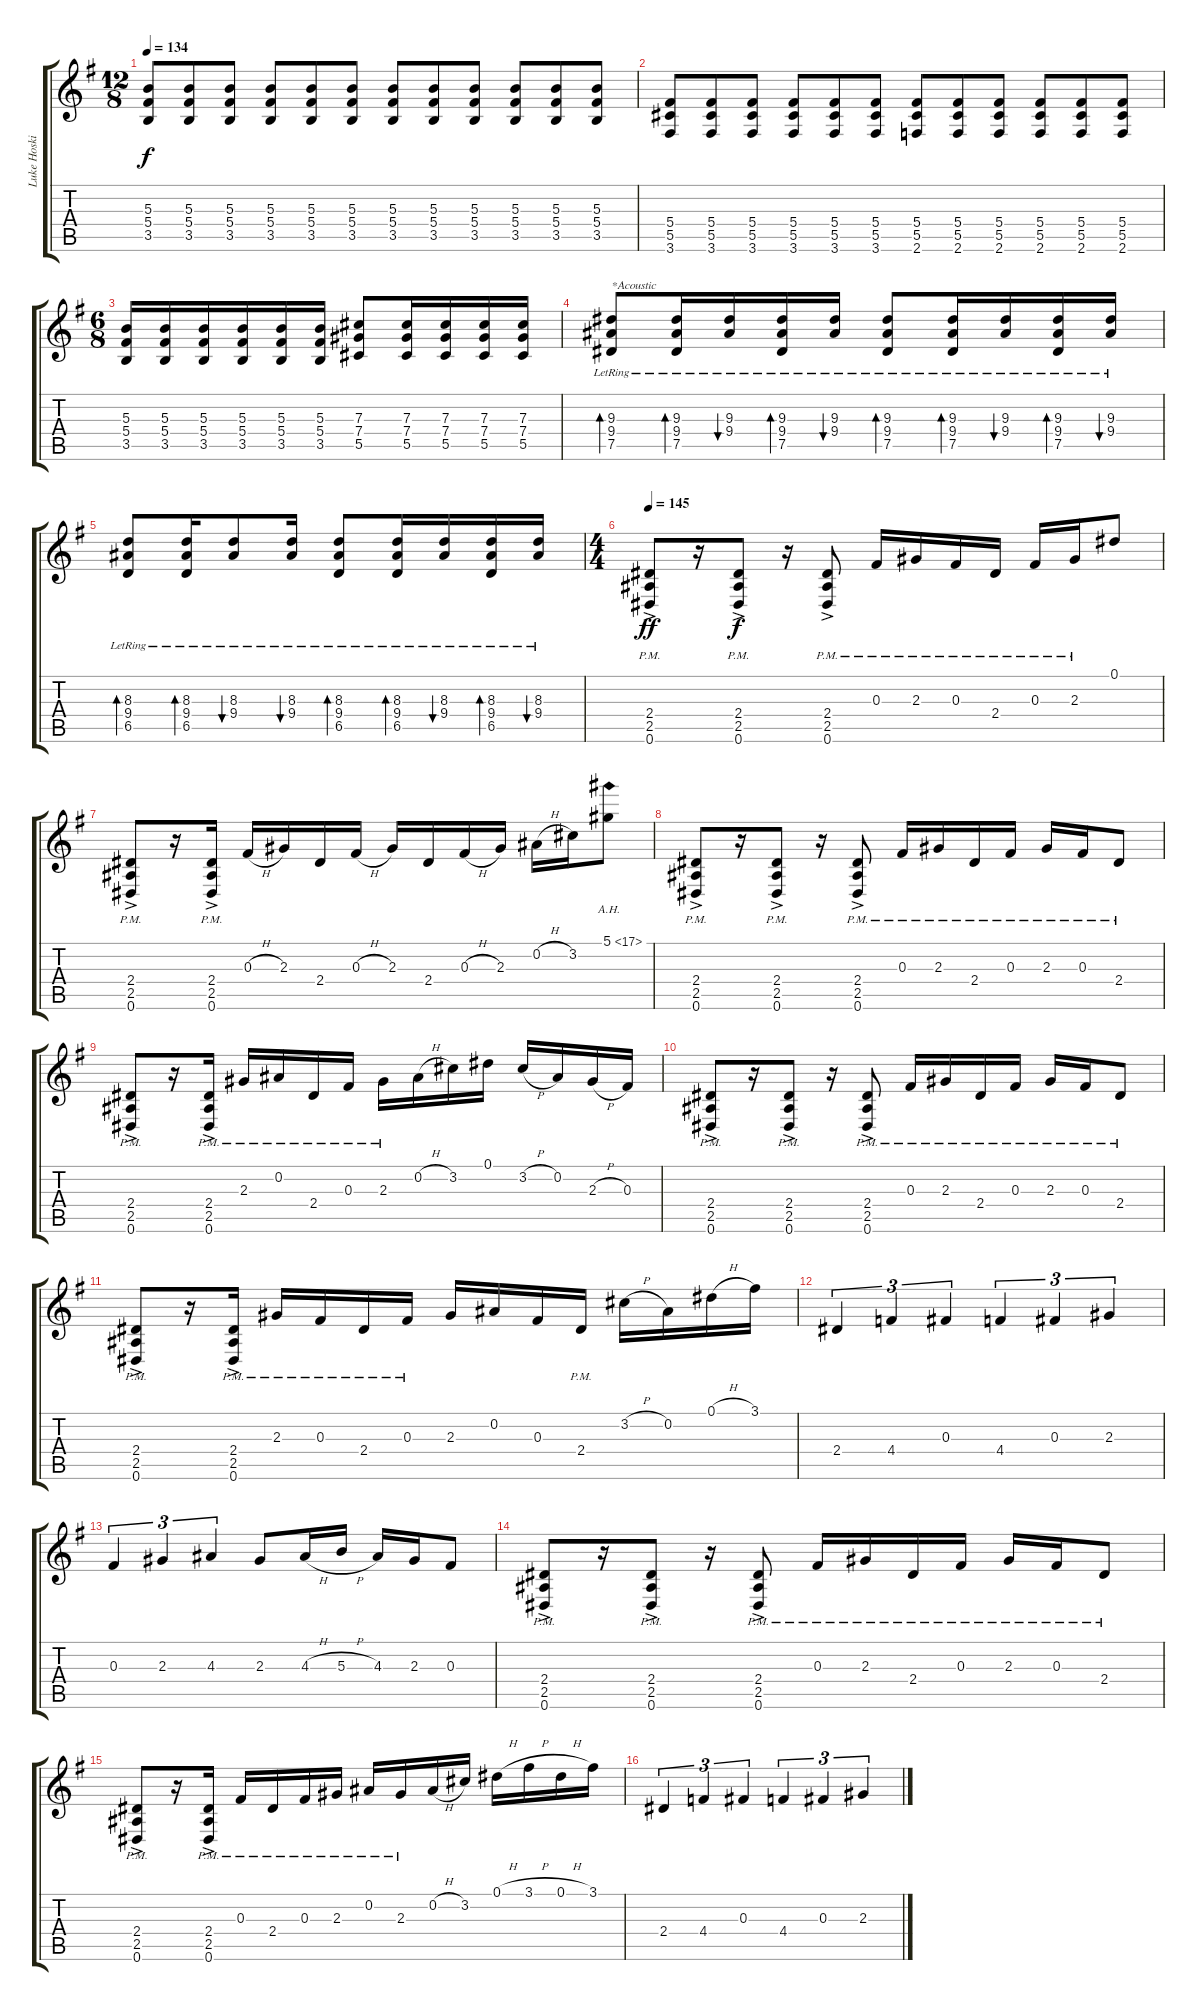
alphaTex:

\track ("Luke Hoskin" "Luke Hoski") {instrument overdrivenguitar}
\staff {score tabs}
\tuning (Eb4 Bb3 Gb3 Db3 Ab2 Eb2) {hide}
\ts (12 8)
\tempo 134
\clef g2
\ks g
(5.3 5.4 3.5).8{dy f} (5.3 5.4 3.5).8 (5.3 5.4 3.5).8 (5.3 5.4 3.5).8 (5.3 5.4 3.5).8 (5.3 5.4 3.5).8 (5.3 5.4 3.5).8 (5.3 5.4 3.5).8 (5.3 5.4 3.5).8 (5.3 5.4 3.5).8 (5.3 5.4 3.5).8 (5.3 5.4 3.5).8 |
(5.4 5.5 3.6).8 (5.4 5.5 3.6).8 (5.4 5.5 3.6).8 (5.4 5.5 3.6).8 (5.4 5.5 3.6).8 (5.4 5.5 3.6).8 (5.4 5.5 2.6).8 (5.4 5.5 2.6).8 (5.4 5.5 2.6).8 (5.4 5.5 2.6).8 (5.4 5.5 2.6).8 (5.4 5.5 2.6).8 |
\ts (6 8)
(5.3 5.4 3.5).16 (5.3 5.4 3.5).16 (5.3 5.4 3.5).16 (5.3 5.4 3.5).16 (5.3 5.4 3.5).16 (5.3 5.4 3.5).16 (7.3 7.4 5.5).8 (7.3 7.4 5.5).16 (7.3 7.4 5.5).16 (7.3 7.4 5.5).16 (7.3 7.4 5.5).16 |
(9.3{lr} 9.4{lr} 7.5{lr}).8{bd 120 txt "*Acoustic" volume 8 balance 8 instrument acousticguitarsteel} (9.3{lr} 9.4{lr} 7.5{lr}).16{bd 120} (9.3{lr} 9.4{lr}).16{bu 120} (9.3{lr} 9.4{lr} 7.5{lr}).16{bd 120} (9.3{lr} 9.4{lr}).16{bu 120} (9.3{lr} 9.4{lr} 7.5{lr}).8{bd 120} (9.3{lr} 9.4{lr} 7.5{lr}).16{bd 120} (9.3{lr} 9.4{lr}).16{bu 120} (9.3{lr} 9.4{lr} 7.5{lr}).16{bd 120} (9.3{lr} 9.4{lr}).16{bu 120} |
(8.3{lr} 9.4{lr} 6.5{lr}).8{bd 120} (8.3{lr} 9.4{lr} 6.5{lr}).16{bd 120} (8.3{lr} 9.4{lr}).8{bu 120} (8.3{lr} 9.4{lr}).16{bu 120} (8.3{lr} 9.4{lr} 6.5{lr}).8{bd 120} (8.3{lr} 9.4{lr} 6.5{lr}).16{bd 120} (8.3{lr} 9.4{lr}).16{bu 120} (8.3{lr} 9.4{lr} 6.5{lr}).16{bd 120} (8.3{lr} 9.4{lr}).16{bu 120} |
\ts (4 4)
\tempo 145
(2.4{ac pm} 2.5{pm} 0.6{pm}).8{dy ff volume 16 instrument overdrivenguitar} r.16 (2.4{pm} 2.5{ac pm} 0.6{ac pm}).8{dy f} r.16 (2.4{pm} 2.5{ac pm} 0.6{ac pm}).8 0.3{pm}.16 2.3{pm}.16 0.3{pm}.16 2.4{pm}.16 0.3{pm}.16 2.3{pm}.16 0.1.8 |
(2.4{pm} 2.5{ac pm} 0.6{ac pm}).8 r.16 (2.4{pm} 2.5{ac pm} 0.6{ac pm}).16 0.3{h}.16 2.3.16 2.4.16 0.3{h}.16 2.3.16 2.4.16 0.3{h}.16 2.3.16 0.2{h}.16 3.2.16 5.1{ah 12}.8 |
(2.4{pm} 2.5{ac pm} 0.6{ac pm}).8 r.16 (2.4{pm} 2.5{ac pm} 0.6{ac pm}).8 r.16 (2.4{pm} 2.5{ac pm} 0.6{ac pm}).8 0.3{pm}.16 2.3{pm}.16 2.4{pm}.16 0.3{pm}.16 2.3{pm}.16 0.3{pm}.16 2.4{pm}.8 |
(2.4{pm} 2.5{ac pm} 0.6{ac pm}).8 r.16 (2.4{pm} 2.5{ac pm} 0.6{ac pm}).16 2.3{pm}.16 0.2{pm}.16 2.4{pm}.16 0.3{pm}.16 2.3{pm}.16 0.2{h}.16 3.2.16 0.1.16 3.2{h}.16 0.2.16 2.3{h}.16 0.3.16 |
(2.4{pm} 2.5{ac pm} 0.6{ac pm}).8 r.16 (2.4{pm} 2.5{ac pm} 0.6{ac pm}).8 r.16 (2.4{pm} 2.5{ac pm} 0.6{ac pm}).8 0.3{pm}.16 2.3{pm}.16 2.4{pm}.16 0.3{pm}.16 2.3{pm}.16 0.3{pm}.16 2.4{pm}.8 |
(2.4{pm} 2.5{ac pm} 0.6{ac pm}).8 r.16 (2.4{pm} 2.5{ac pm} 0.6{ac pm}).16 2.3{pm}.16 0.3{pm}.16 2.4{pm}.16 0.3{pm}.16 2.3.16 0.2.16 0.3.16 2.4{pm}.16 3.2{h}.16 0.2.16 0.1{h}.16 3.1.16 |
2.4.4{tu (3 2)} 4.4.4{tu (3 2)} 0.3.4{tu (3 2)} 4.4.4{tu (3 2)} 0.3.4{tu (3 2)} 2.3.4{tu (3 2)} |
0.3.4{tu (3 2)} 2.3.4{tu (3 2)} 4.3.4{tu (3 2)} 2.3.8 4.3{h}.16 5.3{h}.16 4.3.16 2.3.16 0.3.8 |
(2.4{pm} 2.5{ac pm} 0.6{ac pm}).8 r.16 (2.4{pm} 2.5{ac pm} 0.6{ac pm}).8 r.16 (2.4{pm} 2.5{ac pm} 0.6{ac pm}).8 0.3{pm}.16 2.3{pm}.16 2.4{pm}.16 0.3{pm}.16 2.3{pm}.16 0.3{pm}.16 2.4{pm}.8 |
(2.4{pm} 2.5{ac pm} 0.6{ac pm}).8 r.16 (2.4{pm} 2.5{ac pm} 0.6{ac pm}).16 0.3{pm}.16 2.4{pm}.16 0.3{pm}.16 2.3{pm}.16 0.2{pm}.16 2.3{pm}.16 0.2{h}.16 3.2.16 0.1{h}.16 3.1{h}.16 0.1{h}.16 3.1.16 |
2.4.4{tu (3 2)} 4.4.4{tu (3 2)} 0.3.4{tu (3 2)} 4.4.4{tu (3 2)} 0.3.4{tu (3 2)} 2.3.4{tu (3 2)}
